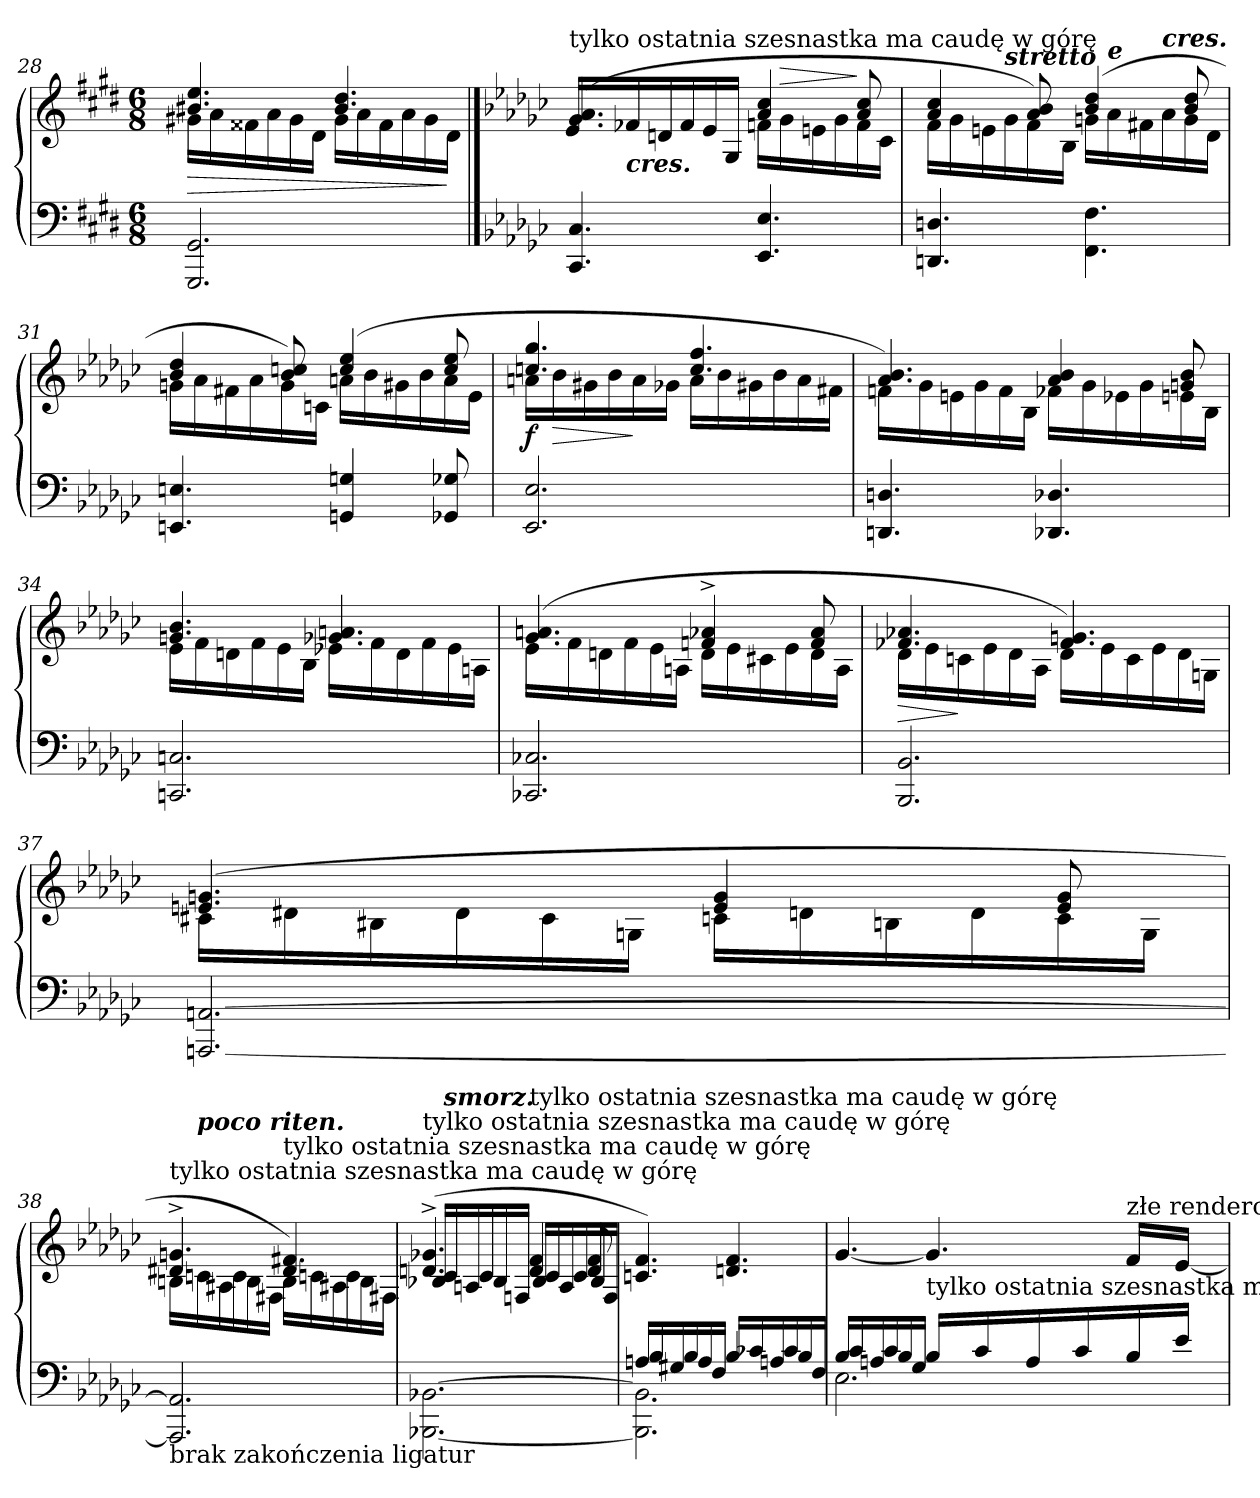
**kern	**kern	**dynam
*part1	*part1	*part1
*staff2	*staff1	*staff1/2
*clefF4	*clefG2	*
*k[f#c#g#d#]	*k[f#c#g#d#]	*
*M6/8	*M6/8	*
=28	=28	=28
*	*^	*
2.GGG# 2.GG#	4.b#X 4.ee	16g#XLL	>
.	.	16a	.
.	.	16f##X	.
.	.	16a	.
.	.	16g#	.
.	.	16d#JJ	.
.	4.b# 4.dd#	16g#LL	.
.	.	16a	.
.	.	16f##	.
.	.	16a	.
.	.	16g#	.
.	.	16d#JJ	]
==29	==29	==29	==29
*k[b-e-a-d-g-c-]	*k[b-e-a-d-g-c-]	*	*
!	!LO:TX:a:t=tylko ostatnia szesnastka ma caudę w górę	!	!
4.CC- 4.C-	(>4.g- 4.a-	16e-\LL	.
!	!	!LO:TX:c:Bi:t=cres.	!
.	.	16f-X	.
.	.	16dn	.
.	.	16f-	.
.	.	16e-	.
.	.	16G-/JJ	.
4.EE- 4.E-	4a- 4cc-	16fnLL	.
!	!	!	!LO:HP:a
.	.	16g-	>
.	.	16en	.
.	.	16g-	.
.	8a- 8cc-	16f	]
.	.	16c-JJ	.
=30	=30	=30	=30
4.DDn 4.Dn	4a- 4cc-	16fLL	.
.	.	16g-	.
.	.	16en	.
!	!	!LO:TX:a:Bi:t=stretto	!
.	.	16g-	.
.	8a- 8b-)	16f	.
.	.	16B-JJ	.
4.FF\ 4.F\	(>4b- 4dd-	16gnLL	.
!	!	!LO:TX:a:Bi:t=e	!
.	.	16a-	.
.	.	16f#X	.
!	!	!LO:TX:a:Bi:t=cres.	!
.	.	16a-	.
.	8b- 8dd-	16g	.
.	.	16d-JJ	.
=31	=31	=31	=31
4.EEn 4.En	4b- 4dd-	16gnLL	.
.	.	16a-	.
.	.	16f#X	.
.	.	16a-	.
.	8b- 8ccn)	16g	.
.	.	16cnJJ	.
4GGn 4Gn	(>4cc 4ee-	16anLL	.
.	.	16b-	.
.	.	16g#X	.
.	.	16b-	.
8GG-X 8G-X	8cc 8ee-	16a	.
.	.	16e-JJ	.
=32	=32	=32	=32
2.EE- 2.E-	4.ccn 4.gg-	16anLL	f
.	.	16b-	>
.	.	16g#X	.
.	.	16b-	.
.	.	16a	]
.	.	16g-XJJ	.
.	4.cc 4.ff	16aLL	.
.	.	16b-	.
.	.	16g#X	.
.	.	16b-	.
.	.	16a	.
.	.	16f#XJJ	.
=33	=33	=33	=33
4.DDn 4.Dn	4.a- 4.b-)	16fnLL	.
.	.	16g-	.
.	.	16en	.
.	.	16g-	.
.	.	16f	.
.	.	16B-JJ	.
4.DD-X 4.D-X	4a- 4b-	16f-XLL	.
.	.	16g-	.
.	.	16e-X	.
.	.	16g-	.
.	8gn 8b-	16en	.
.	.	16B-JJ	.
=34	=34	=34	=34
2.CCn 2.Cn	4.gn 4.b-	16e-LL	.
.	.	16f	.
.	.	16dn	.
.	.	16f	.
.	.	16e-	.
.	.	16B-JJ	.
.	4.g-X 4.an	16e-XLL	.
.	.	16f	.
.	.	16d	.
.	.	16f	.
.	.	16e-	.
.	.	16AnJJ	.
=35	=35	=35	=35
2.CC-X 2.C-X	(>4.g- 4.an	16e-LL	.
.	.	16f	.
.	.	16dn	.
.	.	16f	.
.	.	16e-	.
.	.	16AnJJ	.
.	4fn^> 4a-X^>	16dLL	.
.	.	16e-	.
.	.	16c#X	.
.	.	16e-	.
.	8f 8a-	16d	.
.	.	16AJJ	.
=36	=36	=36	=36
2.BBB- 2.BB-	4.f-X 4.a-X	16d-LL	>
.	.	16e-	.
.	.	16cn	]
.	.	16e-	.
.	.	16d-	.
.	.	16A-JJ	.
.	4.f- 4.gn)	16d-LL	.
.	.	16e-	.
.	.	16c	.
.	.	16e-	.
.	.	16d-	.
.	.	16GnJJ	.
=37	=37	=37	=37
[2.AAAn [2.AAn	(>4.en 4.gn	16c#XLL	.
.	.	16d#X	.
.	.	16B#X	.
.	.	16d#	.
.	.	16c#	.
.	.	16GnJJ	.
.	4e 4g	16cnLL	.
.	.	16dn	.
.	.	16Bn	.
.	.	16d	.
.	8e 8g	16c	.
.	.	16GJJ	.
=38	=38	=38	=38
!	!LO:TX:a:t=tylko ostatnia szesnastka ma caudę w górę	!	!
!LO:TX:b:t=brak zakończenia ligatur	!	!	!
2.AAAn] 2.AAn]	4.d#X^ 4.gn^	16Bn\LL	.
!	!	!LO:TX:a:Bi:t=poco riten.	!
.	.	16cn	.
.	.	16A#X	.
.	.	16c	.
.	.	16B	.
.	.	16F#XJJ	.
!	!LO:TX:a:t=tylko ostatnia szesnastka ma caudę w górę	!	!
.	4.d# 4.f#X)	16B\LL	.
.	.	16cn	.
.	.	16A#X	.
.	.	16c	.
.	.	16B	.
.	.	16F#XJJ	.
=39	=39	=39	=39
!	!LO:TX:a:t=tylko ostatnia szesnastka ma caudę w górę	!	!
[2.BBB-X\ [2.BB-X\	(>4.dn^> 4.g-X^>	16B-X\LL	.
!	!	!LO:TX:a:Bi:t=smorz.	!
.	.	16c-	.
.	.	16An	.
.	.	16c-	.
.	.	16B-	.
.	.	16Fn/JJ	.
!	!LO:TX:a:t=tylko ostatnia szesnastka ma caudę w górę	!	!
.	4d 4f	16B-\LL	.
.	.	16c-	.
.	.	16A	.
.	.	16c-	.
.	8d 8f	16B-	.
.	.	16F/JJ	.
*	*v	*v	*
=40	=40	=40
*^	*	*
16AnLL	2.BBB-] 2.BB-]	4.cn 4.f)	.
16B-	.	.	.
16G#X	.	.	.
16B-	.	.	.
16A	.	.	.
16FJJ	.	.	.
16B-LL	.	4.dn 4.f	.
16c-X	.	.	.
16An	.	.	.
16c-	.	.	.
16B-	.	.	.
16FJJ	.	.	.
=41	=41	=41	=41
16B-LL	2.E-	[4.g-	.
16c-	.	.	.
16An	.	.	.
16c-	.	.	.
16B-	.	.	.
16G-JJ	.	.	.
!LO:TX:a:t=tylko ostatnia szesnastka ma caudę w dół	!	!	!
!	!	!LO:N:vis=4.	!
16B-/LL	.	4g-]	.
16c-	.	.	.
16A	.	.	.
16c-	.	.	.
!	!	!LO:TX:a:t=złe renderowanie	!
16B-	.	16fLL	.
16e-\JJ	.	[16e-/JJ	.
*v	*v	*	*
=	=	=
*-	*-	*-
